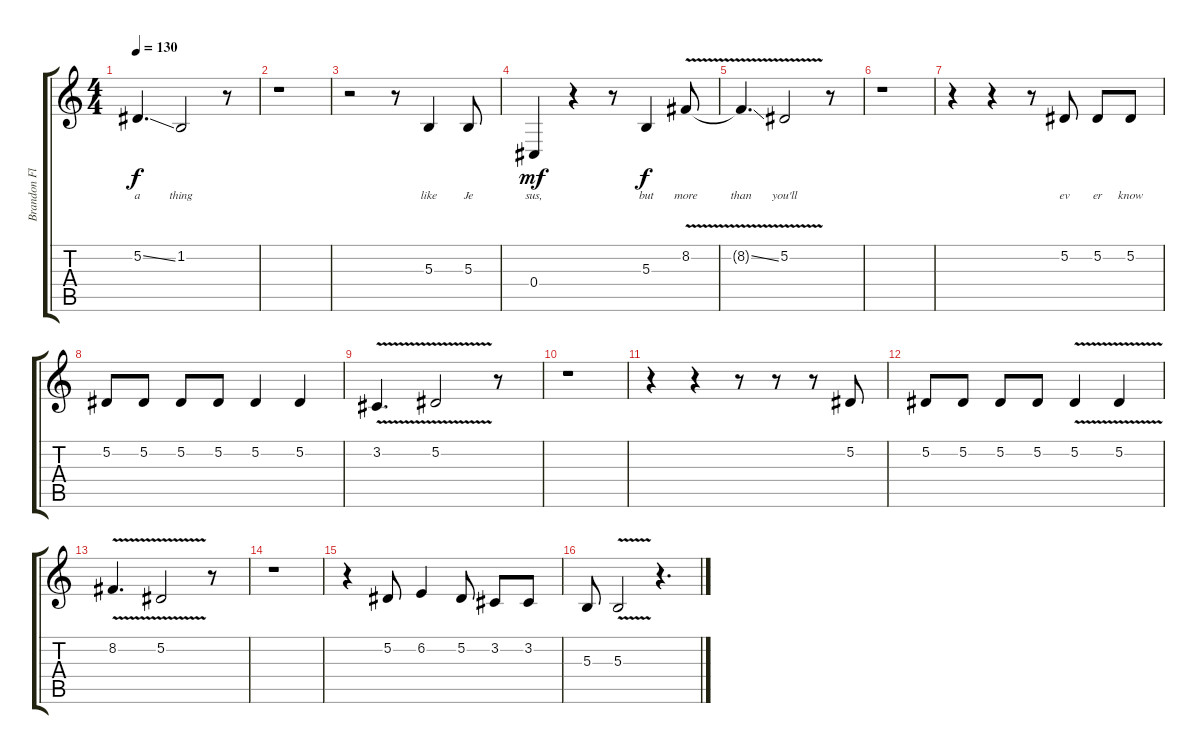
\track ("Brandon Flowers (Vox)" "Brandon Fl") {instrument cello}
\staff {score tabs}
\tuning (Eb4 Bb3 Gb3 Db3 Ab2 Eb2) {hide}
\ts (4 4)
\tempo 130
\clef g2
\ks c
5.2{ss t}.4{d lyrics (0 "a") lyrics (1 "") lyrics (2 "") lyrics (3 "") lyrics (4 "") dy f} 1.2.2{lyrics (0 "thing") lyrics (1 "") lyrics (2 "") lyrics (3 "") lyrics (4 "")} r.8 |
r.1 |
r.2 r.8 5.3.4{lyrics (0 "like") lyrics (1 "") lyrics (2 "") lyrics (3 "") lyrics (4 "")} 5.3.8{lyrics (0 "Je") lyrics (1 "") lyrics (2 "") lyrics (3 "") lyrics (4 "")} |
0.4.4{lyrics (0 "sus,") lyrics (1 "") lyrics (2 "") lyrics (3 "") lyrics (4 "") dy mf} r.4 r.8 5.3.4{lyrics (0 "but") lyrics (1 "") lyrics (2 "") lyrics (3 "") lyrics (4 "") dy f} 8.2{v}.8{lyrics (0 "more") lyrics (1 "") lyrics (2 "") lyrics (3 "") lyrics (4 "")} |
8.2{v ss t}.4{d lyrics (0 "than") lyrics (1 "") lyrics (2 "") lyrics (3 "") lyrics (4 "")} 5.2{v}.2{lyrics (0 "you'll") lyrics (1 "") lyrics (2 "") lyrics (3 "") lyrics (4 "")} r.8 |
r.1 |
r.4 r.4 r.8 5.2.8{lyrics (0 "ev") lyrics (1 "") lyrics (2 "") lyrics (3 "") lyrics (4 "")} 5.2.8{lyrics (0 "er") lyrics (1 "") lyrics (2 "") lyrics (3 "") lyrics (4 "")} 5.2.8{lyrics (0 "know") lyrics (1 "") lyrics (2 "") lyrics (3 "") lyrics (4 "")} |
5.2.8 5.2.8 5.2.8 5.2.8 5.2.4 5.2.4 |
3.2{v}.4{d} 5.2{v}.2 r.8 |
r.1 |
r.4 r.4 r.8 r.8 r.8 5.2.8 |
5.2.8 5.2.8 5.2.8 5.2.8 5.2{v}.4 5.2{v}.4 |
8.2{v}.4{d} 5.2{v}.2 r.8 |
r.1 |
r.4 5.2.8 6.2.4 5.2.8 3.2.8 3.2.8 |
5.3.8 5.3{v}.2 r.4{d}
